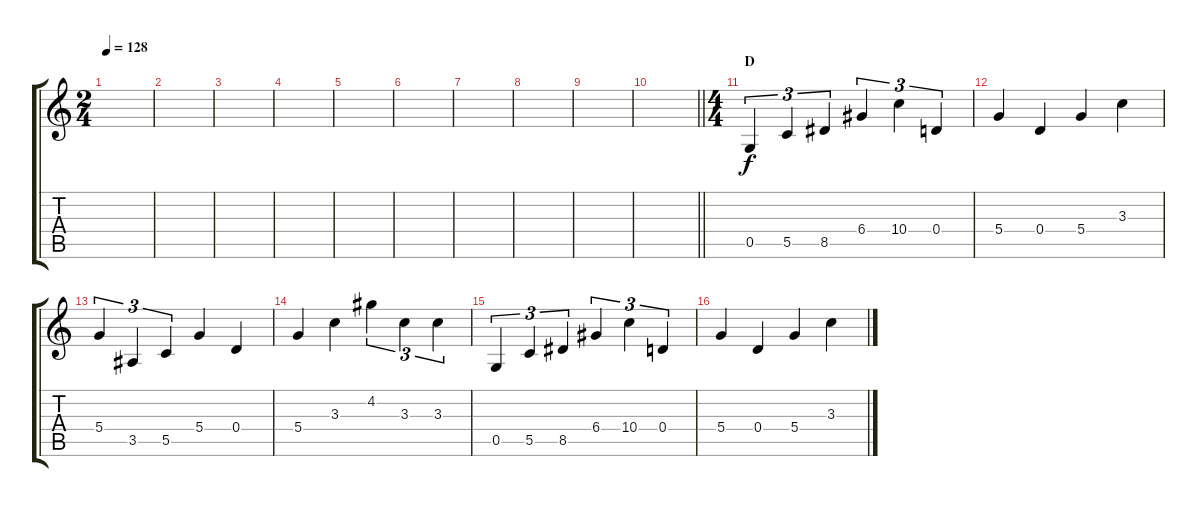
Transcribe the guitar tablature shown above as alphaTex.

\track "" {instrument distortionguitar}
\staff {score tabs}
\tuning (G4 E4 A3 D3 G2 C2) {hide}
\ts (2 4)
\tempo 128
\clef g2
\ks c
|
|
|
|
|
|
|
|
|
\barLineRight lightlight
|
\ts (4 4)
\section ("" "D")
0.5.4{tu (3 2)} 5.5.4{tu (3 2)} 8.5.4{tu (3 2)} 6.4.4{tu (3 2)} 10.4.4{tu (3 2)} 0.4.4{tu (3 2)} |
5.4.4 0.4.4 5.4.4 3.3.4 |
5.4.4{tu (3 2)} 3.5.4{tu (3 2)} 5.5.4{tu (3 2)} 5.4.4 0.4.4 |
5.4.4 3.3.4 4.2.4{tu (3 2)} 3.3.4{tu (3 2)} 3.3.4{tu (3 2)} |
0.5.4{tu (3 2)} 5.5.4{tu (3 2)} 8.5.4{tu (3 2)} 6.4.4{tu (3 2)} 10.4.4{tu (3 2)} 0.4.4{tu (3 2)} |
5.4.4 0.4.4 5.4.4 3.3.4
